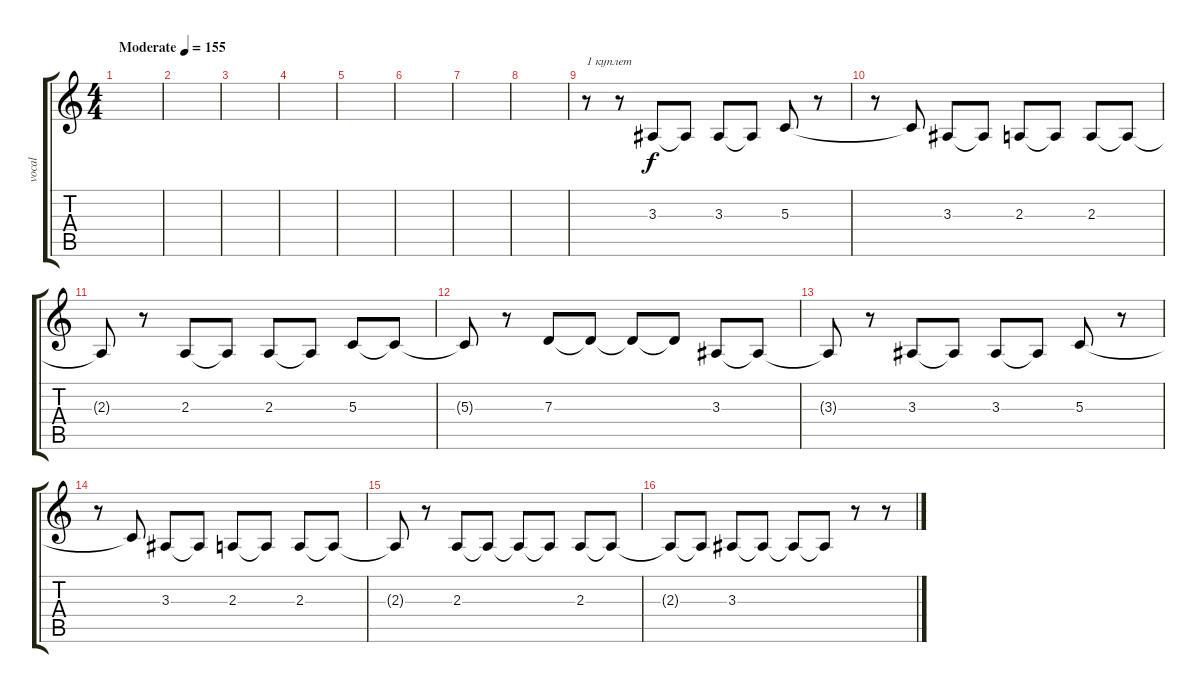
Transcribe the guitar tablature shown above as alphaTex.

\track ("vocal" "vocal") {instrument flute}
\staff {score tabs}
\tuning (E4 B3 G3 D3 A2 E2) {hide}
\ts (4 4)
\tempo (155 "Moderate")
\clef g2
\ks c
|
|
|
|
|
|
|
|
r.8{txt "1 куплет"} r.8 3.3.8 3.3{t}.8 3.3.8 3.3{t}.8 5.3.8 r.8 |
r.8 5.3{t}.8 3.3.8 3.3{t}.8 2.3.8 2.3{t}.8 2.3.8 2.3{t}.8 |
2.3{t}.8 r.8 2.3.8 2.3{t}.8 2.3.8 2.3{t}.8 5.3.8 5.3{t}.8 |
5.3{t}.8 r.8 7.3.8 7.3{t}.8 7.3{t}.8 7.3{t}.8 3.3.8 3.3{t}.8 |
3.3{t}.8 r.8 3.3.8 3.3{t}.8 3.3.8 3.3{t}.8 5.3.8 r.8 |
r.8 5.3{t}.8 3.3.8 3.3{t}.8 2.3.8 2.3{t}.8 2.3.8 2.3{t}.8 |
2.3{t}.8 r.8 2.3.8 2.3{t}.8 2.3{t}.8 2.3{t}.8 2.3.8 2.3{t}.8 |
2.3{t}.8 2.3{t}.8 3.3.8 3.3{t}.8 3.3{t}.8 3.3{t}.8 r.8 r.8
